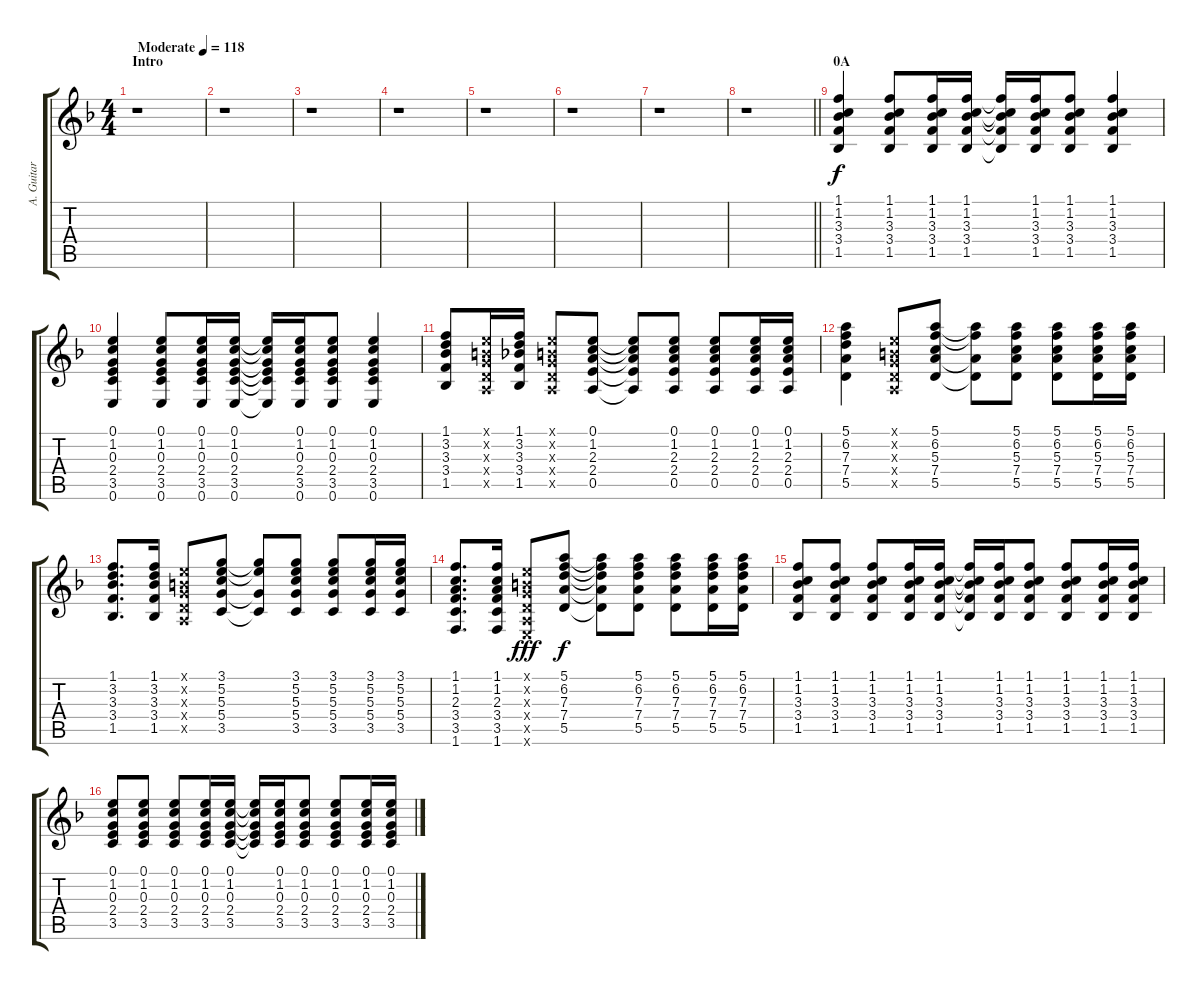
\track ("A. Guitar" "A. Guitar") {instrument acousticguitarsteel}
\staff {score tabs}
\tuning (E4 B3 G3 D3 A2 E2) {hide}
\ts (4 4)
\section ("" "Intro")
\tempo (118 "Moderate")
\clef g2
\ks f
r.1{dy f instrument acousticguitarsteel} |
r.1 |
r.1 |
r.1 |
r.1 |
r.1 |
r.1 |
\barLineRight lightlight
r.1 |
\section ("" "0A")
(1.1 1.2 3.3 3.4 1.5).4 (1.1 1.2 3.3 3.4 1.5).8 (1.1 1.2 3.3 3.4 1.5).16 (1.1 1.2 3.3 3.4 1.5).16 (1.1{t} 1.2{t} 3.3{t} 3.4{t} 1.5{t}).16 (1.1 1.2 3.3 3.4 1.5).16 (1.1 1.2 3.3 3.4 1.5).8 (1.1 1.2 3.3 3.4 1.5).4 |
(0.1 1.2 0.3 2.4 3.5 0.6).4 (0.1 1.2 0.3 2.4 3.5 0.6).8 (0.1 1.2 0.3 2.4 3.5 0.6).16 (0.1 1.2 0.3 2.4 3.5 0.6).16 (0.1{t} 1.2{t} 0.3{t} 2.4{t} 3.5{t} 0.6{t}).16 (0.1 1.2 0.3 2.4 3.5 0.6).16 (0.1 1.2 0.3 2.4 3.5 0.6).8 (0.1 1.2 0.3 2.4 3.5 0.6).4 |
(1.1 3.2 3.3 3.4 1.5).8 (0.1{x} 0.2{x} 0.3{x} 0.4{x} 0.5{x}).16 (1.1 3.2 3.3 3.4 1.5).16 (0.1{x} 0.2{x} 0.3{x} 0.4{x} 0.5{x}).8 (0.1 1.2 2.3 2.4 0.5).8 (0.1{t} 1.2{t} 2.3{t} 2.4{t} 0.5{t}).8 (0.1 1.2 2.3 2.4 0.5).8 (0.1 1.2 2.3 2.4 0.5).8 (0.1 1.2 2.3 2.4 0.5).16 (0.1 1.2 2.3 2.4 0.5).16 |
(5.1 6.2 7.3 7.4 5.5).4 (0.1{x} 0.2{x} 0.3{x} 0.4{x} 0.5{x}).8 (5.1 6.2 5.3 7.4 5.5).8 (5.1{t} 6.2{t} 7.4{t} 5.5{t}).8 (5.1 6.2 5.3 7.4 5.5).8 (5.1 6.2 5.3 7.4 5.5).8 (5.1 6.2 5.3 7.4 5.5).16 (5.1 6.2 5.3 7.4 5.5).16 |
(1.1 3.2 3.3 3.4 1.5).8{d} (1.1 3.2 3.3 3.4 1.5).16 (0.1{x} 0.2{x} 0.3{x} 0.4{x} 0.5{x}).8 (3.1 5.2 5.3 5.4 3.5).8 (3.1{t} 5.2{t} 5.4{t} 3.5{t}).8 (3.1 5.2 5.3 5.4 3.5).8 (3.1 5.2 5.3 5.4 3.5).8 (3.1 5.2 5.3 5.4 3.5).16 (3.1 5.2 5.3 5.4 3.5).16 |
(1.1 1.2 2.3 3.4 3.5 1.6).8{d} (1.1 1.2 2.3 3.4 3.5 1.6).16 (0.1{x} 0.2{x} 0.3{x} 0.4{x} 0.5{x} 0.6{x}).8{dy fff} (5.1 6.2 7.3 7.4 5.5).8{dy f} (5.1{t} 6.2{t} 7.3{t} 7.4{t} 5.5{t}).8 (5.1 6.2 7.3 7.4 5.5).8 (5.1 6.2 7.3 7.4 5.5).8 (5.1 6.2 7.3 7.4 5.5).16 (5.1 6.2 7.3 7.4 5.5).16 |
(1.1 1.2 3.3 3.4 1.5).8 (1.1 1.2 3.3 3.4 1.5).8 (1.1 1.2 3.3 3.4 1.5).8 (1.1 1.2 3.3 3.4 1.5).16 (1.1 1.2 3.3 3.4 1.5).16 (1.1{t} 1.2{t} 3.3{t} 3.4{t} 1.5{t}).16 (1.1 1.2 3.3 3.4 1.5).16 (1.1 1.2 3.3 3.4 1.5).8 (1.1 1.2 3.3 3.4 1.5).8 (1.1 1.2 3.3 3.4 1.5).16 (1.1 1.2 3.3 3.4 1.5).16 |
(0.1 1.2 0.3 2.4 3.5).8 (0.1 1.2 0.3 2.4 3.5).8 (0.1 1.2 0.3 2.4 3.5).8 (0.1 1.2 0.3 2.4 3.5).16 (0.1 1.2 0.3 2.4 3.5).16 (0.1{t} 1.2{t} 0.3{t} 2.4{t} 3.5{t}).16 (0.1 1.2 0.3 2.4 3.5).16 (0.1 1.2 0.3 2.4 3.5).8 (0.1 1.2 0.3 2.4 3.5).8 (0.1 1.2 0.3 2.4 3.5).16 (0.1 1.2 0.3 2.4 3.5).16
